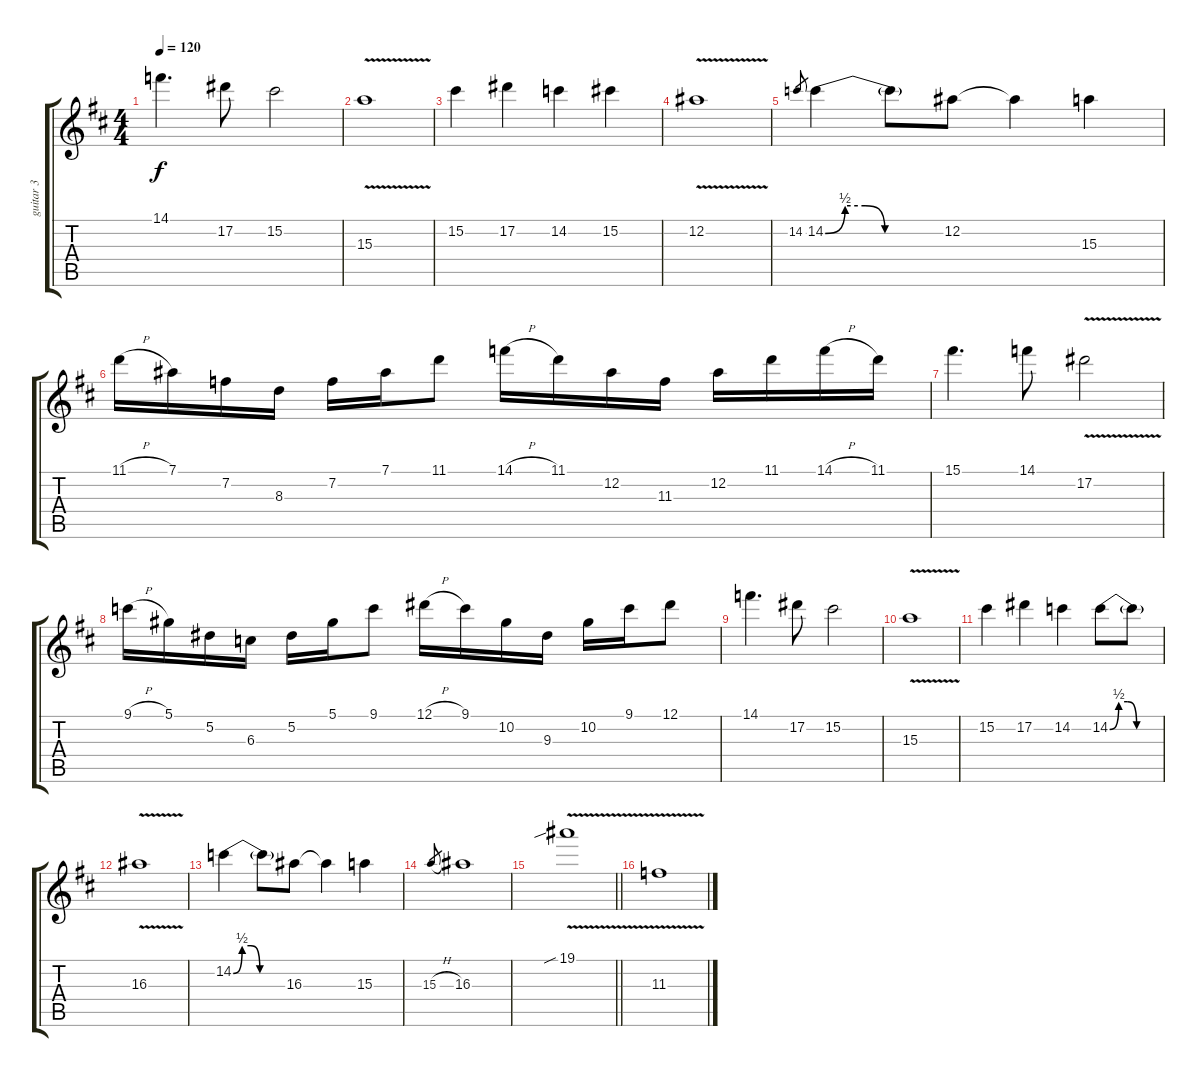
\track ("guitar 3" "guitar 3") {instrument overdrivenguitar}
\staff {score tabs}
\tuning (Eb4 Bb3 Gb3 Db3 Ab2 Eb2) {hide}
\ts (4 4)
\tempo 120
\clef g2
\ks bminor
14.1.4{d dy f} 17.2.8 15.2.2 |
15.3{v}.1 |
15.2.4 17.2.4 14.2.4 15.2.4 |
12.2{v}.1 |
14.2.8{gr} 14.2{be (custom 0 0 10 2 20 2 30 0 60 0)}.4 14.2{t}.8 12.2.8 12.2{t}.4 15.3.4 |
11.1{h}.16 7.1.16 7.2.16 8.3.16 7.2.16 7.1.16 11.1.8 14.1{h}.16 11.1.16 12.2.16 11.3.16 12.2.16 11.1.16 14.1{h}.16 11.1.16 |
15.1.4{d} 14.1.8 17.2{v}.2 |
9.1{h}.16 5.1.16 5.2.16 6.3.16 5.2.16 5.1.16 9.1.8 12.1{h}.16 9.1.16 10.2.16 9.3.16 10.2.16 9.1.16 12.1.8 |
14.1.4{d} 17.2.8 15.2.2 |
15.3{v}.1 |
15.2.4 17.2.4 14.2.4 14.2{be (custom 0 0 10 2 20 2 30 0 60 0)}.8 14.2{t}.8 |
16.3{v}.1 |
14.2{be (custom 0 0 10 2 20 2 30 0 60 0)}.4 14.2{t}.8 16.3.8 16.3{t}.4 15.3.4 |
15.3{h}.8{gr} 16.3.1 |
\barLineRight lightlight
19.1{v sib}.1 |
11.3{v}.1{volume 7}
